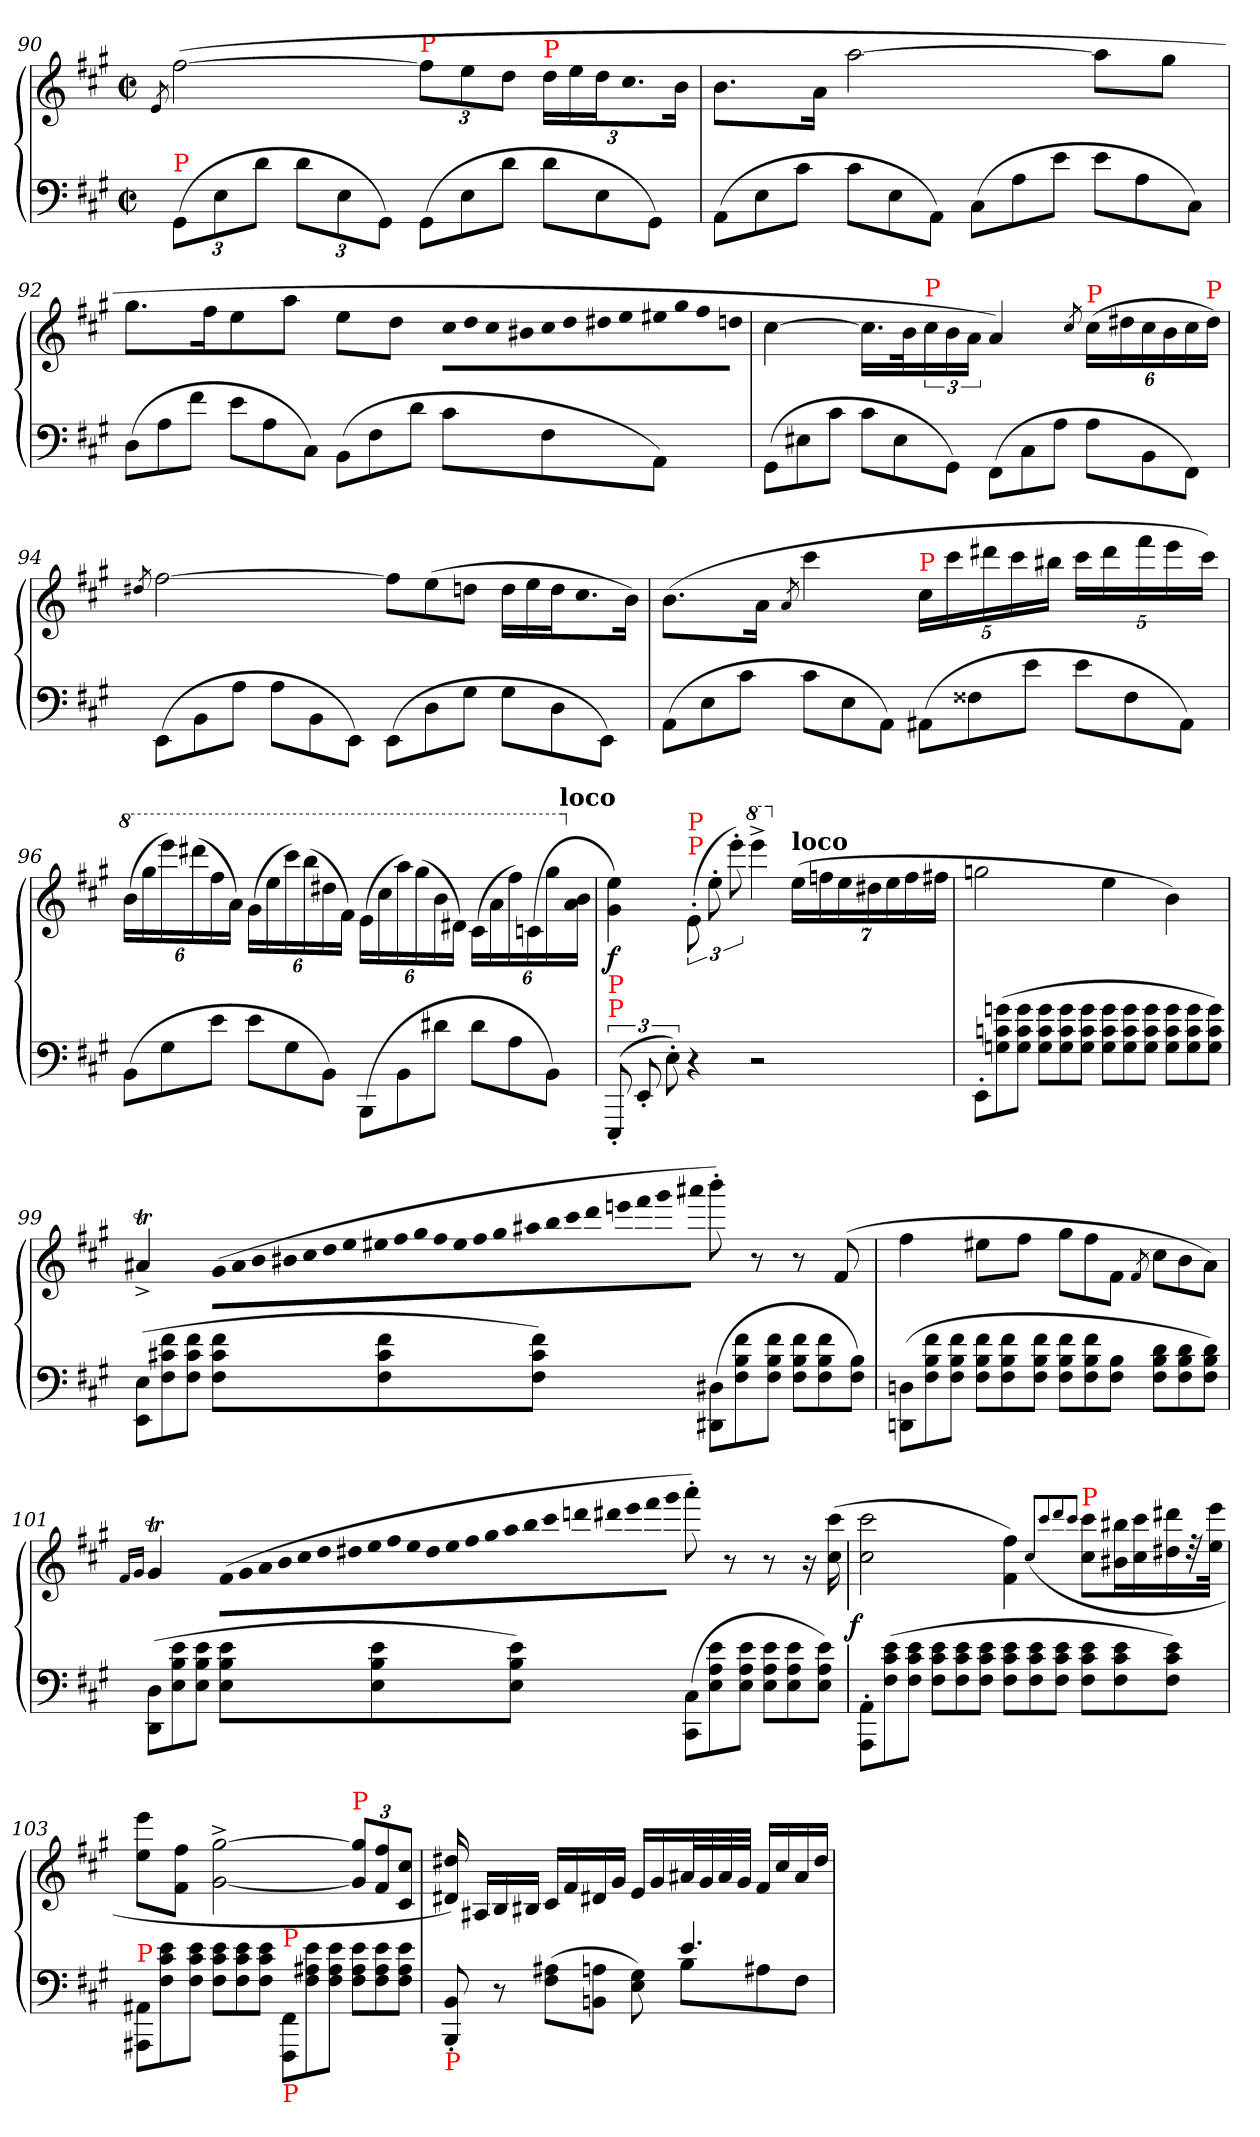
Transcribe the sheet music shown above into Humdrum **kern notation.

**kern	**kern	**dynam
*part1	*part1	*part1
*staff2	*staff1	*staff1/2
*clefF4	*clefG2	*
*k[f#c#g#]	*k[f#c#g#]	*
*M2/2	*M2/2	*
*met(c|)	*met(c|)	*
=90	=90	=90
.	8qe/	.
*Xbrackettup	*	*
!LO:TX:a:color=red:t=P	!	!
(>12GG#L	(>[2ff#	.
12E	.	.
12dJ	.	.
12dL	.	.
12E	.	.
12GG#J)	.	.
*Xtuplet	*Xbrackettup	*
!	!LO:TX:a:color=red:t=P	!
(>12GG#L	12ff#L]	.
12E	12ee	.
12dJ	12ddJ	.
!	!LO:TX:a:color=red:t=P	!
12dL	24ddLL	.
.	24ee	.
12E	24ddJ	.
!	!LO:N:vis=8.	!
.	12cc#	.
12GG#J)	.	.
.	24bJk	.
=91	=91	=91
(>12AAL	8.b\L	.
12E	.	.
12c#J	.	.
.	16aJk	.
12c#L	[2aa	.
12E	.	.
12AAJ)	.	.
(>12C#L	.	.
12A	.	.
12eJ	.	.
12eL	8aaL]	.
12A	.	.
.	8gg#J	.
12C#J)	.	.
=92	=92	=92
(>12DL	8.gg#L	.
12A	.	.
12f#J	.	.
.	16ff#k	.
12eL	8ee	.
12A	.	.
.	8aaJ	.
12C#J)	.	.
(>12BBL	8eeL	.
12F#	.	.
.	8ddJ	.
12dJ	.	.
*	*Xtuplet	*
!	!LO:N:vis=8	!
12c#L	48cc#!\L	.
!	!LO:N:vis=8	!
.	48dd!	.
!	!LO:N:vis=8	!
.	48cc#!	.
!	!LO:N:vis=8	!
.	48b#X!	.
!	!LO:N:vis=8	!
12F#	48cc#!	.
!	!LO:N:vis=8	!
.	48dd!	.
!	!LO:N:vis=8	!
.	48dd#X!	.
!	!LO:N:vis=8	!
.	48ee!	.
!	!LO:N:vis=8	!
12AAJ)	48ee#X!	.
!	!LO:N:vis=8	!
.	48gg#!	.
!	!LO:N:vis=8	!
.	48ff#!	.
!	!LO:N:vis=8	!
.	48ddn!J	.
=93	=93	=93
(>12GG#L	[4cc#	.
12E#X	.	.
12c#J	.	.
12c#L	16.cc#LL]	.
12E#	.	.
.	32bk	.
*	*tuplet	*
*	*brackettup	*
!	!LO:TX:a:color=red:t=P	!
.	24cc#	.
12GG#J)	24b	.
.	24aJJ	.
(>12FF#\L	4a)	.
12C#	.	.
12AJ	.	.
.	8qcc#/	.
*	*Xbrackettup	*
!	!LO:TX:a:color=red:t=P	!
12A\L	(>24cc#LL	.
.	24dd#X	.
12BB	24cc#	.
.	24b	.
12FF#J)	24cc#	.
!	!LO:TX:a:color=red:t=P	!
.	24dd#JJ)	.
=94	=94	=94
.	8qdd#X/	.
(>12EE\L	[2ff#	.
12BB	.	.
12AJ	.	.
12A\L	.	.
12BB	.	.
12EEJ)	.	.
*	*Xtuplet	*
(>12EE\L	12ff#L]	.
12D	(>12ee	.
12G#J	12ddnJ	.
12G#\L	24ddLL	.
.	24ee	.
12D	24ddJ	.
!	!LO:N:vis=8.	!
.	12cc#	.
12EEJ)	.	.
.	24bJk)	.
=95	=95	=95
(>12AAL	(>8.b\L	.
12E	.	.
12c#J	.	.
.	16aJk	.
.	8qa/	.
12c#L	4ccc#	.
12E	.	.
12AAJ)	.	.
*	*tuplet	*
!	!LO:TX:a:color=red:t=P	!
(>12AA#XL	20cc#LL	.
.	20ccc#	.
12F##X	.	.
.	20ddd#X	.
.	20ccc#	.
12eJ	.	.
.	20bb#XJJ	.
12eL	20ccc#LL	.
.	20ddd#	.
12F##	.	.
.	20fff#	.
.	20eee	.
12AA#J)	.	.
.	20ccc#JJ)	.
=96	=96	=96
*	*8va	*
(>12BB\L	(>24bbLL	.
.	24ggg#	.
12G#	24eeee)	.
.	(>24dddd#X	.
12eJ	24fff#	.
.	24aaJJ)	.
12e\L	(>24gg#LL	.
.	24eee	.
12G#	24cccc#)	.
.	(>24bbb	.
12BBJ)	24ddd#X	.
.	24ff#JJ)	.
(>12BBB\L	(>24eeLL	.
.	24ccc#	.
12BB	24aaa)	.
.	(>24ggg#	.
12d#XJ	24bb	.
.	24dd#XJJ)	.
12d#\L	(>24cc#\LL	.
.	24aa	.
12A	24fff#)	.
.	(>24ccn	.
12BBJ)	24ggg#	.
*	*X8va	*
!	!LO:TX:a:B:t=loco	!
.	24b 24aJJ	.
=97	=97	=97
*tuplet	*	*
*brackettup	*	*
!LO:TX:a:color=red:t=P	!	!
!LO:TX:a:color=red:t=P	!	!
(>12EEE'<	4ee 4g#)	f
12EE'<	.	.
12E'>)	.	.
*	*brackettup	*
!	!LO:TX:a:color=red:t=P	!
!	!LO:TX:a:color=red:t=P	!
4r	(>12e'>\	.
.	12ee'>	.
.	12eee'>)	.
*	*8va	*
2r	4eeee^<	.
*	*X8va	*
*	*Xbrackettup	*
!	!LO:TX:a:B:t=loco	!
.	(>28eeLL	.
.	28ffn	.
.	28ee	.
.	28dd#X	.
.	28ee	.
.	28ff	.
.	28ff#XJJ	.
=98	=98	=98
*Xtuplet	*	*
12EE'>L	2ggn	.
(>12gn 12cn 12Gn	.	.
12g 12c 12GJ	.	.
12g 12c 12GL	.	.
12g 12c 12G	.	.
12g 12c 12GJ	.	.
12g 12c 12GL	4ee	.
12g 12c 12G	.	.
12g 12c 12GJ	.	.
12g 12c 12GL	4b)	.
12g 12c 12G	.	.
12g 12c 12GJ)	.	.
=99	=99	=99
(>12E 12EEL	4a#Xt^<	.
12f# 12c#X 12F#	.	.
12f# 12c# 12F#J	.	.
*	*Xtuplet	*
!	!LO:N:vis=8	!
12f# 12c# 12F#L	(>88g#!\L	.
!	!LO:N:vis=8	!
.	88a#!	.
!	!LO:N:vis=8	!
.	88b!	.
!	!LO:N:vis=8	!
.	88b#X!	.
!	!LO:N:vis=8	!
.	88cc#!	.
!	!LO:N:vis=8	!
.	88dd!	.
!	!LO:N:vis=8	!
.	88ee!	.
!	!LO:N:vis=8	!
.	88ee#X!	.
12f# 12c# 12F#	.	.
!	!LO:N:vis=8	!
.	88ff#!	.
!	!LO:N:vis=8	!
.	88gg#!	.
!	!LO:N:vis=8	!
.	88ff#!	.
!	!LO:N:vis=8	!
.	88ee#!	.
!	!LO:N:vis=8	!
.	88ff#!	.
!	!LO:N:vis=8	!
.	88gg#!	.
!	!LO:N:vis=8	!
.	88aa#X!	.
12f# 12c# 12F#J)	.	.
!	!LO:N:vis=8	!
.	88bb!	.
!	!LO:N:vis=8	!
.	88ccc#!	.
!	!LO:N:vis=8	!
.	88ddd!	.
!	!LO:N:vis=8	!
.	88eeen!	.
!	!LO:N:vis=8	!
.	88fff#!	.
!	!LO:N:vis=8	!
.	88ggg#!	.
!	!LO:N:vis=8	!
.	88aaa#X!J	.
(>12D#X 12DD#XL	8bbb'>)	.
12f# 12B 12F#	.	.
.	8r	.
12f# 12B 12F#J	.	.
12f# 12B 12F#L	8r	.
12f# 12B 12F#	.	.
.	(>8f#	.
12B 12F#J)	.	.
=100	=100	=100
(>12Dn 12DDnL	4ff#	.
12f# 12B 12F#	.	.
12f# 12B 12F#J	.	.
12f# 12B 12F#L	8ee#XL	.
12f# 12B 12F#	.	.
.	8ff#J	.
12f# 12B 12F#J	.	.
12f# 12B 12F#L	12gg#L	.
12f# 12B 12F#	12ff#	.
12B 12F#J	12f#J	.
.	8qf#/	.
12d 12B 12F#L	12cc#L	.
12d 12B 12F#	12b	.
12d 12B 12F#J)	12aJ)	.
=101	=101	=101
.	16qqf#/LL	.
.	16qqg#JJ	.
(>12D 12DDL	4g#t	.
12e 12B 12E	.	.
12e 12B 12EJ	.	.
!	!LO:N:vis=8	!
12e 12B 12EL	(>88f#!\L	.
!	!LO:N:vis=8	!
.	88g#!	.
!	!LO:N:vis=8	!
.	88a!	.
!	!LO:N:vis=8	!
.	88b!	.
!	!LO:N:vis=8	!
.	88cc#!	.
!	!LO:N:vis=8	!
.	88dd!	.
!	!LO:N:vis=8	!
.	88dd#X!	.
!	!LO:N:vis=8	!
.	88ee!	.
12e 12B 12E	.	.
!	!LO:N:vis=8	!
.	88ff#!	.
!	!LO:N:vis=8	!
.	88ee!	.
!	!LO:N:vis=8	!
.	88dd#!	.
!	!LO:N:vis=8	!
.	88ee!	.
!	!LO:N:vis=8	!
.	88ff#!	.
!	!LO:N:vis=8	!
.	88gg#!	.
!	!LO:N:vis=8	!
.	88aa!	.
12e 12B 12EJ)	.	.
!	!LO:N:vis=8	!
.	88bb!	.
!	!LO:N:vis=8	!
.	88ccc#!	.
!	!LO:N:vis=8	!
.	88dddn!	.
!	!LO:N:vis=8	!
.	88ddd#X!	.
!	!LO:N:vis=8	!
.	88eee!	.
!	!LO:N:vis=8	!
.	88fff#!	.
!	!LO:N:vis=8	!
.	88ggg#!J	.
(>12C# 12CC#L	8aaa'>)	.
12e 12A 12E	.	.
.	8r	.
12e 12A 12EJ	.	.
12e 12A 12EL	8r	.
12e 12A 12E	.	.
.	16r	.
12e 12A 12EJ)	.	.
.	(>16ccc# 16cc#	.
=102	=102	=102
!	!	!LO:DY:rj
12AA' 12AAA'L	2ccc# 2cc#	f
(>12e 12c# 12F#	.	.
12e 12c# 12F#J	.	.
12e 12c# 12F#L	.	.
12e 12c# 12F#	.	.
12e 12c# 12F#J	.	.
12e 12c# 12F#L	4ff# 4f#)	.
12e 12c# 12F#	.	.
12e 12c# 12F#J	.	.
.	(>8qqcc#L	.
.	8qqccc#	.
.	8qqddd	.
.	8qqccc#J	.
!	!LO:TX:a:color=red:t=P	!
12e 12c# 12F#L	12ccc# 12cc#L	.
12e 12c# 12F#	24bb#X 24b#XL	.
.	24ccc# 24cc#	.
12e 12c# 12F#J)	24ddd#X 24dd#X	.
.	48rdd	.
.	48eee 48eeJJk	.
=103	=103	=103
!LO:TX:a:color=red:t=P	!	!
12AA#X/ 12AAA#X/L	8eee 8eeL	.
12e\ 12c#\ 12F#\	.	.
.	8ff# 8f#J	.
12e\ 12c#\ 12F#\J	.	.
12e 12c# 12F#L	[2gg#^> [2g#^>	.
12e 12c# 12F#	.	.
12e 12c# 12F#J	.	.
!LO:TX:b:color=red:t=P	!	!
!LO:TX:a:color=red:t=P	!	!
12FF#/ 12FFF#/L	.	.
12e\ 12A#X\ 12F#\	.	.
12e\ 12A#\ 12F#\J	.	.
*	*tuplet	*
!	!LO:TX:a:color=red:t=P	!
12e 12A# 12F#L	12gg#] 12g#]L	.
12e 12A# 12F#	12ff# 12f#	.
12e 12A# 12F#J	12cc# 12c#J	.
=104	=104	=104
*^	*	*
!LO:TX:b:color=red:t=P	!	!	!
2ryy	8BB'> 8BBB'>	16dd#X 16d#X)	.
.	.	16A#XLL	.
.	8r	16B/	.
.	.	16B#XJJ	.
.	(>8A# 8F#L	16c#LL	.
.	.	16f#	.
.	8An 8BBnJ	16d#X	.
.	.	16g#JJ	.
8ryy	8G# 8E)	16eLL	.
.	.	16g#	.
4.e	8BL	32a#XL	.
.	.	32g#	.
.	.	32a#	.
.	.	32g#JJJ	.
.	8A#X	16f#LL	.
.	.	16cc#	.
.	8F#J	16a#	.
.	.	16dd#JJ	.
*v	*v	*	*
=	=	=
*-	*-	*-
